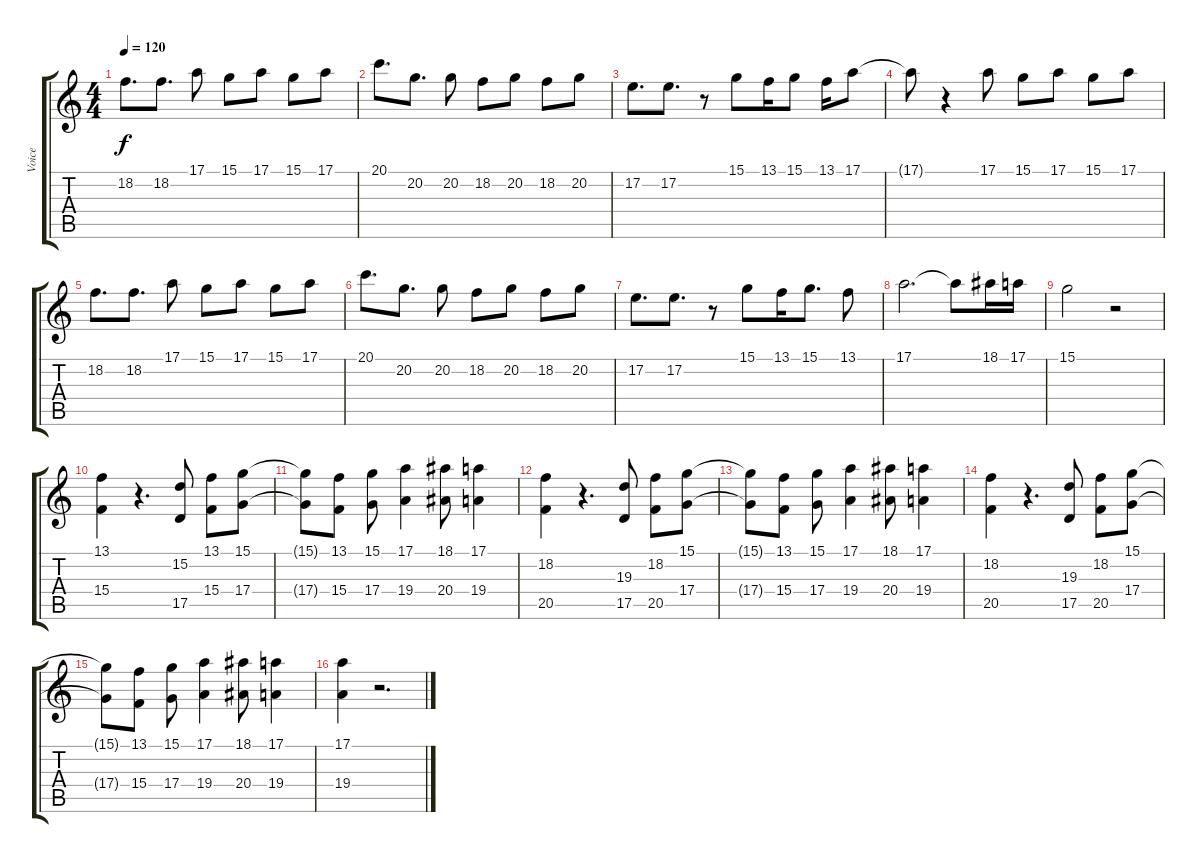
\track ("Voice" "Voice") {instrument electricgrandpiano}
\staff {score tabs}
\tuning (E4 B3 G3 D3 A2 E2) {hide}
\ts (4 4)
\tempo 120
\clef g2
\ks c
18.2.8{d dy f} 18.2.8{d} 17.1.8 15.1.8 17.1.8 15.1.8 17.1.8 |
20.1.8{d} 20.2.8{d} 20.2.8 18.2.8 20.2.8 18.2.8 20.2.8 |
17.2.8{d} 17.2.8{d} r.8 15.1.8 13.1.16 15.1.8 13.1.16 17.1.8 |
17.1{t}.8 r.4 17.1.8 15.1.8 17.1.8 15.1.8 17.1.8 |
18.2.8{d} 18.2.8{d} 17.1.8 15.1.8 17.1.8 15.1.8 17.1.8 |
20.1.8{d} 20.2.8{d} 20.2.8 18.2.8 20.2.8 18.2.8 20.2.8 |
17.2.8{d} 17.2.8{d} r.8 15.1.8 13.1.16 15.1.8{d} 13.1.8 |
17.1.2{d} 17.1{t}.8 18.1.16 17.1.16 |
15.1.2 r.2 |
(13.1 15.4).4 r.4{d} (15.2 17.5).8 (13.1 15.4).8 (15.1 17.4).8 |
(15.1{t} 17.4{t}).8 (13.1 15.4).8 (15.1 17.4).8 (17.1 19.4).4 (18.1 20.4).8 (17.1 19.4).4 |
(18.2 20.5).4 r.4{d} (19.3 17.5).8 (18.2 20.5).8 (15.1 17.4).8 |
(15.1{t} 17.4{t}).8 (13.1 15.4).8 (15.1 17.4).8 (17.1 19.4).4 (18.1 20.4).8 (17.1 19.4).4 |
(18.2 20.5).4 r.4{d} (19.3 17.5).8 (18.2 20.5).8 (15.1 17.4).8 |
(15.1{t} 17.4{t}).8 (13.1 15.4).8 (15.1 17.4).8 (17.1 19.4).4 (18.1 20.4).8 (17.1 19.4).4 |
(17.1 19.4).4 r.2{d}
